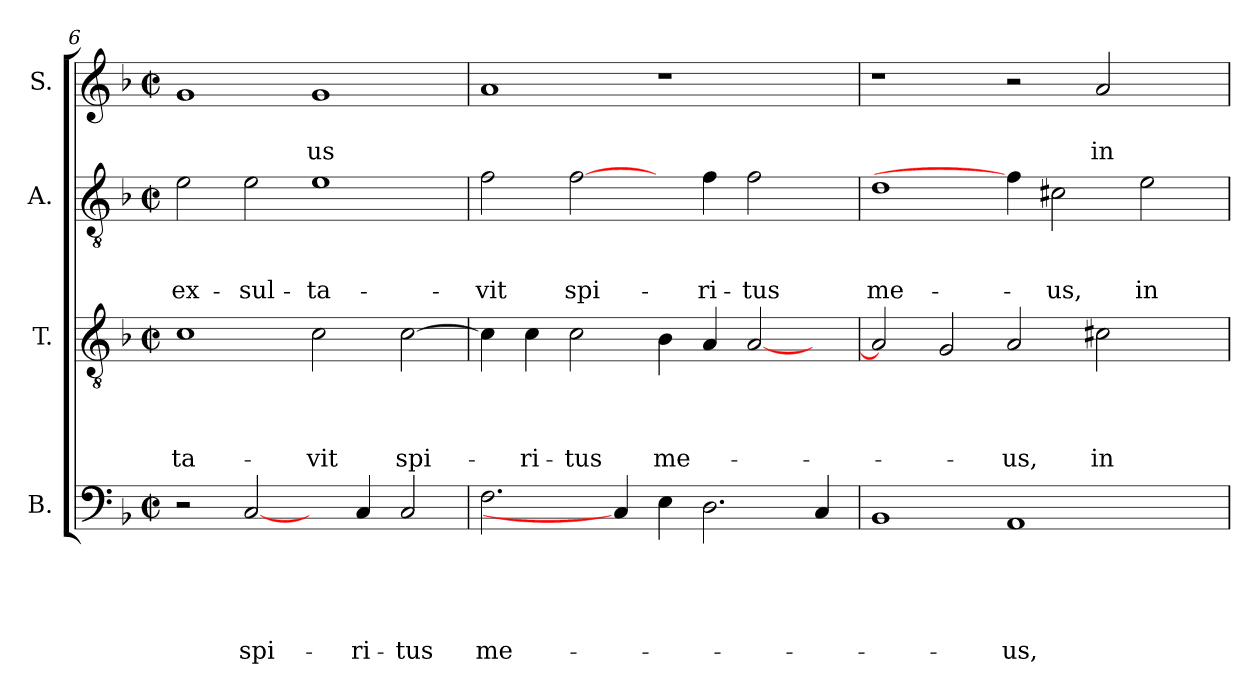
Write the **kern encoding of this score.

**kern	**text	**text	**text	**text	**text	**kern	**text	**text	**text	**text	**kern	**text	**text	**text	**kern	**text	**text
*part4	*part4	*part4	*part4	*part4	*part4	*part3	*part3	*part3	*part3	*part3	*part2	*part2	*part2	*part2	*part1	*part1	*part1
*staff4	*staff4	*staff4	*staff4	*staff4	*staff4	*staff3	*staff3	*staff3	*staff3	*staff3	*staff2	*staff2	*staff2	*staff2	*staff1	*staff1	*staff1
*I"B.	*	*	*	*	*	*I"T.	*	*	*	*	*I"A.	*	*	*	*I"S.	*	*
*clefF4	*	*	*	*	*	*clefGv2	*	*	*	*	*clefGv2	*	*	*	*clefG2	*	*
*k[b-]	*	*	*	*	*	*k[b-]	*	*	*	*	*k[b-]	*	*	*	*k[b-]	*	*
*F:	*	*	*	*	*	*F:	*	*	*	*	*F:	*	*	*	*F:	*	*
*M2/2	*	*	*	*	*	*M2/2	*	*	*	*	*M2/2	*	*	*	*M2/2	*	*
*met(c|)	*	*	*	*	*	*met(c|)	*	*	*	*	*met(c|)	*	*	*	*met(c|)	*	*
=6	=6	=6	=6	=6	=6	=6	=6	=6	=6	=6	=6	=6	=6	=6	=6	=6	=6
2r	.	.	.	.	.	1c	.	.	.	-ta-	2e\	.	.	ex-	1g	.	.
[2C/	.	.	.	.	spi-	.	.	.	.	.	2e\	.	.	-sul-	.	.	.
4ryy	.	.	.	.	.	2c\	.	.	.	-vit	1e	.	.	-ta-	1g	.	-us
4C/	.	.	.	.	-ri-	.	.	.	.	.	.	.	.	.	.	.	.
2C/	.	.	.	.	-tus	[2c\	.	.	.	spi-	.	.	.	.	.	.	.
=7	=7	=7	=7	=7	=7	=7	=7	=7	=7	=7	=7	=7	=7	=7	=7	=7	=7
2.F\	.	.	.	.	me-	4c\]	.	.	.	.	2f\	.	.	-vit	1a	.	.
.	.	.	.	.	.	4c\	.	.	.	-ri-	.	.	.	.	.	.	.
.	.	.	.	.	.	2c\	.	.	.	-tus	[2f\	.	.	spi-	.	.	.
4C/]	.	.	.	.	.	.	.	.	.	.	.	.	.	.	.	.	.
4E\	.	.	.	.	.	4B-\	.	.	.	me-	4ryy	.	.	.	1r	.	.
2.D\	.	.	.	.	.	4A/	.	.	.	.	4f\	.	.	-ri-	.	.	.
.	.	.	.	.	.	[2A/	.	.	.	.	2f\	.	.	-tus	.	.	.
4C/	.	.	.	.	.	4ryy	.	.	.	.	4ryy	.	.	.	4ryy	.	.
=8	=8	=8	=8	=8	=8	=8	=8	=8	=8	=8	=8	=8	=8	=8	=8	=8	=8
1BB-	.	.	.	.	.	2A/]	.	.	.	.	1d	.	.	me-	1r	.	.
.	.	.	.	.	.	2G/	.	.	.	.	.	.	.	.	.	.	.
1AA	.	.	.	.	-us,	2A/	.	.	.	-us,	4f\]	.	.	.	2r	.	.
.	.	.	.	.	.	.	.	.	.	.	2c#X\	.	.	-us,	.	.	.
.	.	.	.	.	.	2c#X\	.	.	.	in	.	.	.	.	2a/	.	in
.	.	.	.	.	.	.	.	.	.	.	2e\	.	.	in	.	.	.
4ryy	.	.	.	.	.	4ryy	.	.	.	.	.	.	.	.	4ryy	.	.
=	=	=	=	=	=	=	=	=	=	=	=	=	=	=	=	=	=
*-	*-	*-	*-	*-	*-	*-	*-	*-	*-	*-	*-	*-	*-	*-	*-	*-	*-
